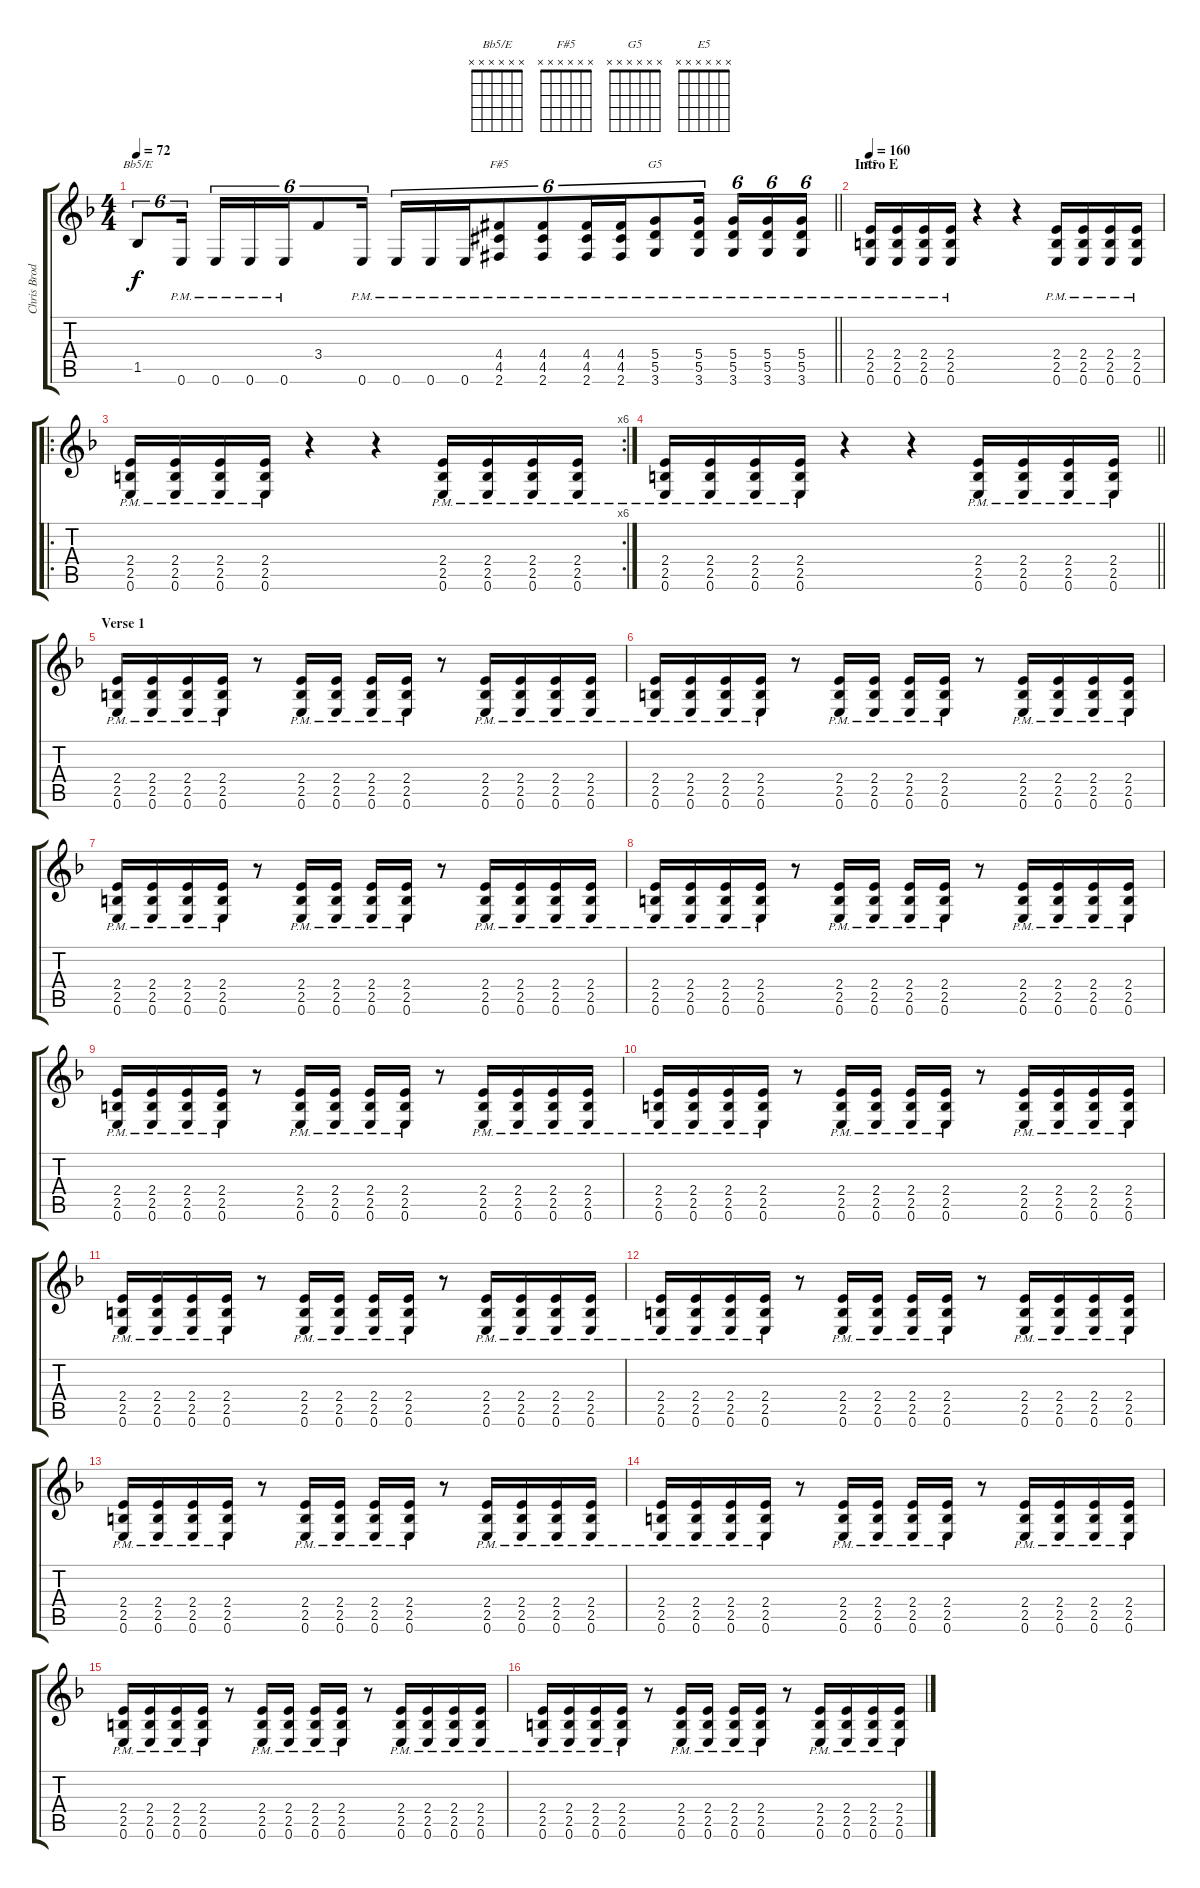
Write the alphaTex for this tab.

\track ("Chris Broderick - Rhythm 2" "Chris Brod") {instrument distortionguitar}
\staff {score tabs}
\tuning (E4 B3 G3 D3 A2 E2) {hide}
\chord ("Bb5/E" x x x x x x)
\chord ("F#5" x x x x x x)
\chord ("G5" x x x x x x)
\chord ("E5" x x x x x x)
\ts (4 4)
\tempo 72
\clef g2
\barLineRight lightlight
\ks f
1.5.8{tu (6 4) ch "Bb5/E" dy f} 0.6{pm}.16{tu (6 4)} 0.6{pm}.16{tu (6 4)} 0.6{pm}.16{tu (6 4)} 0.6{pm}.16{tu (6 4)} 3.4.8{tu (6 4)} 0.6{pm}.16{tu (6 4)} 0.6{pm}.16{tu (6 4)} 0.6{pm}.16{tu (6 4)} 0.6{pm}.16{tu (6 4)} (4.4{pm acc #} 4.5{pm acc #} 2.6{pm acc #}).8{tu (6 4) ch "F#5"} (4.4{pm acc #} 4.5{pm acc #} 2.6{pm acc #}).8{tu (6 4)} (4.4{pm acc #} 4.5{pm acc #} 2.6{pm acc #}).16{tu (6 4)} (4.4{pm acc #} 4.5{pm acc #} 2.6{pm acc #}).16{tu (6 4)} (5.4{pm} 5.5{pm} 3.6{pm}).8{tu (6 4) ch "G5"} (5.4{pm} 5.5{pm} 3.6{pm}).16{tu (6 4)} (5.4{pm} 5.5{pm} 3.6{pm}).16{tu (6 4)} (5.4{pm} 5.5{pm} 3.6{pm}).16{tu (6 4)} (5.4{pm} 5.5{pm} 3.6{pm}).16{tu (6 4)} |
\section ("" "Intro E")
\tempo 160
(2.4{pm} 2.5{pm} 0.6{pm}).16{ch "E5"} (2.4{pm} 2.5{pm} 0.6{pm}).16 (2.4{pm} 2.5{pm} 0.6{pm}).16 (2.4{pm} 2.5{pm} 0.6{pm}).16 r.4 r.4 (2.4{pm} 2.5{pm} 0.6{pm}).16 (2.4{pm} 2.5{pm} 0.6{pm}).16 (2.4{pm} 2.5{pm} 0.6{pm}).16 (2.4{pm} 2.5{pm} 0.6{pm}).16 |
\ro
\rc 6
(2.4{pm} 2.5{pm} 0.6{pm}).16 (2.4{pm} 2.5{pm} 0.6{pm}).16 (2.4{pm} 2.5{pm} 0.6{pm}).16 (2.4{pm} 2.5{pm} 0.6{pm}).16 r.4 r.4 (2.4{pm} 2.5{pm} 0.6{pm}).16 (2.4{pm} 2.5{pm} 0.6{pm}).16 (2.4{pm} 2.5{pm} 0.6{pm}).16 (2.4{pm} 2.5{pm} 0.6{pm}).16 |
\barLineRight lightlight
(2.4{pm} 2.5{pm} 0.6{pm}).16 (2.4{pm} 2.5{pm} 0.6{pm}).16 (2.4{pm} 2.5{pm} 0.6{pm}).16 (2.4{pm} 2.5{pm} 0.6{pm}).16 r.4 r.4 (2.4{pm} 2.5{pm} 0.6{pm}).16 (2.4{pm} 2.5{pm} 0.6{pm}).16 (2.4{pm} 2.5{pm} 0.6{pm}).16 (2.4{pm} 2.5{pm} 0.6{pm}).16 |
\section ("" "Verse 1")
(2.4{pm} 2.5{pm} 0.6{pm}).16 (2.4{pm} 2.5{pm} 0.6{pm}).16 (2.4{pm} 2.5{pm} 0.6{pm}).16 (2.4{pm} 2.5{pm} 0.6{pm}).16 r.8 (2.4{pm} 2.5{pm} 0.6{pm}).16 (2.4{pm} 2.5{pm} 0.6{pm}).16 (2.4{pm} 2.5{pm} 0.6{pm}).16 (2.4{pm} 2.5{pm} 0.6{pm}).16 r.8 (2.4{pm} 2.5{pm} 0.6{pm}).16 (2.4{pm} 2.5{pm} 0.6{pm}).16 (2.4{pm} 2.5{pm} 0.6{pm}).16 (2.4{pm} 2.5{pm} 0.6{pm}).16 |
(2.4{pm} 2.5{pm} 0.6{pm}).16 (2.4{pm} 2.5{pm} 0.6{pm}).16 (2.4{pm} 2.5{pm} 0.6{pm}).16 (2.4{pm} 2.5{pm} 0.6{pm}).16 r.8 (2.4{pm} 2.5{pm} 0.6{pm}).16 (2.4{pm} 2.5{pm} 0.6{pm}).16 (2.4{pm} 2.5{pm} 0.6{pm}).16 (2.4{pm} 2.5{pm} 0.6{pm}).16 r.8 (2.4{pm} 2.5{pm} 0.6{pm}).16 (2.4{pm} 2.5{pm} 0.6{pm}).16 (2.4{pm} 2.5{pm} 0.6{pm}).16 (2.4{pm} 2.5{pm} 0.6{pm}).16 |
(2.4{pm} 2.5{pm} 0.6{pm}).16 (2.4{pm} 2.5{pm} 0.6{pm}).16 (2.4{pm} 2.5{pm} 0.6{pm}).16 (2.4{pm} 2.5{pm} 0.6{pm}).16 r.8 (2.4{pm} 2.5{pm} 0.6{pm}).16 (2.4{pm} 2.5{pm} 0.6{pm}).16 (2.4{pm} 2.5{pm} 0.6{pm}).16 (2.4{pm} 2.5{pm} 0.6{pm}).16 r.8 (2.4{pm} 2.5{pm} 0.6{pm}).16 (2.4{pm} 2.5{pm} 0.6{pm}).16 (2.4{pm} 2.5{pm} 0.6{pm}).16 (2.4{pm} 2.5{pm} 0.6{pm}).16 |
(2.4{pm} 2.5{pm} 0.6{pm}).16 (2.4{pm} 2.5{pm} 0.6{pm}).16 (2.4{pm} 2.5{pm} 0.6{pm}).16 (2.4{pm} 2.5{pm} 0.6{pm}).16 r.8 (2.4{pm} 2.5{pm} 0.6{pm}).16 (2.4{pm} 2.5{pm} 0.6{pm}).16 (2.4{pm} 2.5{pm} 0.6{pm}).16 (2.4{pm} 2.5{pm} 0.6{pm}).16 r.8 (2.4{pm} 2.5{pm} 0.6{pm}).16 (2.4{pm} 2.5{pm} 0.6{pm}).16 (2.4{pm} 2.5{pm} 0.6{pm}).16 (2.4{pm} 2.5{pm} 0.6{pm}).16 |
(2.4{pm} 2.5{pm} 0.6{pm}).16 (2.4{pm} 2.5{pm} 0.6{pm}).16 (2.4{pm} 2.5{pm} 0.6{pm}).16 (2.4{pm} 2.5{pm} 0.6{pm}).16 r.8 (2.4{pm} 2.5{pm} 0.6{pm}).16 (2.4{pm} 2.5{pm} 0.6{pm}).16 (2.4{pm} 2.5{pm} 0.6{pm}).16 (2.4{pm} 2.5{pm} 0.6{pm}).16 r.8 (2.4{pm} 2.5{pm} 0.6{pm}).16 (2.4{pm} 2.5{pm} 0.6{pm}).16 (2.4{pm} 2.5{pm} 0.6{pm}).16 (2.4{pm} 2.5{pm} 0.6{pm}).16 |
(2.4{pm} 2.5{pm} 0.6{pm}).16 (2.4{pm} 2.5{pm} 0.6{pm}).16 (2.4{pm} 2.5{pm} 0.6{pm}).16 (2.4{pm} 2.5{pm} 0.6{pm}).16 r.8 (2.4{pm} 2.5{pm} 0.6{pm}).16 (2.4{pm} 2.5{pm} 0.6{pm}).16 (2.4{pm} 2.5{pm} 0.6{pm}).16 (2.4{pm} 2.5{pm} 0.6{pm}).16 r.8 (2.4{pm} 2.5{pm} 0.6{pm}).16 (2.4{pm} 2.5{pm} 0.6{pm}).16 (2.4{pm} 2.5{pm} 0.6{pm}).16 (2.4{pm} 2.5{pm} 0.6{pm}).16 |
(2.4{pm} 2.5{pm} 0.6{pm}).16 (2.4{pm} 2.5{pm} 0.6{pm}).16 (2.4{pm} 2.5{pm} 0.6{pm}).16 (2.4{pm} 2.5{pm} 0.6{pm}).16 r.8 (2.4{pm} 2.5{pm} 0.6{pm}).16 (2.4{pm} 2.5{pm} 0.6{pm}).16 (2.4{pm} 2.5{pm} 0.6{pm}).16 (2.4{pm} 2.5{pm} 0.6{pm}).16 r.8 (2.4{pm} 2.5{pm} 0.6{pm}).16 (2.4{pm} 2.5{pm} 0.6{pm}).16 (2.4{pm} 2.5{pm} 0.6{pm}).16 (2.4{pm} 2.5{pm} 0.6{pm}).16 |
(2.4{pm} 2.5{pm} 0.6{pm}).16 (2.4{pm} 2.5{pm} 0.6{pm}).16 (2.4{pm} 2.5{pm} 0.6{pm}).16 (2.4{pm} 2.5{pm} 0.6{pm}).16 r.8 (2.4{pm} 2.5{pm} 0.6{pm}).16 (2.4{pm} 2.5{pm} 0.6{pm}).16 (2.4{pm} 2.5{pm} 0.6{pm}).16 (2.4{pm} 2.5{pm} 0.6{pm}).16 r.8 (2.4{pm} 2.5{pm} 0.6{pm}).16 (2.4{pm} 2.5{pm} 0.6{pm}).16 (2.4{pm} 2.5{pm} 0.6{pm}).16 (2.4{pm} 2.5{pm} 0.6{pm}).16 |
(2.4{pm} 2.5{pm} 0.6{pm}).16 (2.4{pm} 2.5{pm} 0.6{pm}).16 (2.4{pm} 2.5{pm} 0.6{pm}).16 (2.4{pm} 2.5{pm} 0.6{pm}).16 r.8 (2.4{pm} 2.5{pm} 0.6{pm}).16 (2.4{pm} 2.5{pm} 0.6{pm}).16 (2.4{pm} 2.5{pm} 0.6{pm}).16 (2.4{pm} 2.5{pm} 0.6{pm}).16 r.8 (2.4{pm} 2.5{pm} 0.6{pm}).16 (2.4{pm} 2.5{pm} 0.6{pm}).16 (2.4{pm} 2.5{pm} 0.6{pm}).16 (2.4{pm} 2.5{pm} 0.6{pm}).16 |
(2.4{pm} 2.5{pm} 0.6{pm}).16 (2.4{pm} 2.5{pm} 0.6{pm}).16 (2.4{pm} 2.5{pm} 0.6{pm}).16 (2.4{pm} 2.5{pm} 0.6{pm}).16 r.8 (2.4{pm} 2.5{pm} 0.6{pm}).16 (2.4{pm} 2.5{pm} 0.6{pm}).16 (2.4{pm} 2.5{pm} 0.6{pm}).16 (2.4{pm} 2.5{pm} 0.6{pm}).16 r.8 (2.4{pm} 2.5{pm} 0.6{pm}).16 (2.4{pm} 2.5{pm} 0.6{pm}).16 (2.4{pm} 2.5{pm} 0.6{pm}).16 (2.4{pm} 2.5{pm} 0.6{pm}).16 |
(2.4{pm} 2.5{pm} 0.6{pm}).16 (2.4{pm} 2.5{pm} 0.6{pm}).16 (2.4{pm} 2.5{pm} 0.6{pm}).16 (2.4{pm} 2.5{pm} 0.6{pm}).16 r.8 (2.4{pm} 2.5{pm} 0.6{pm}).16 (2.4{pm} 2.5{pm} 0.6{pm}).16 (2.4{pm} 2.5{pm} 0.6{pm}).16 (2.4{pm} 2.5{pm} 0.6{pm}).16 r.8 (2.4{pm} 2.5{pm} 0.6{pm}).16 (2.4{pm} 2.5{pm} 0.6{pm}).16 (2.4{pm} 2.5{pm} 0.6{pm}).16 (2.4{pm} 2.5{pm} 0.6{pm}).16 |
(2.4{pm} 2.5{pm} 0.6{pm}).16 (2.4{pm} 2.5{pm} 0.6{pm}).16 (2.4{pm} 2.5{pm} 0.6{pm}).16 (2.4{pm} 2.5{pm} 0.6{pm}).16 r.8 (2.4{pm} 2.5{pm} 0.6{pm}).16 (2.4{pm} 2.5{pm} 0.6{pm}).16 (2.4{pm} 2.5{pm} 0.6{pm}).16 (2.4{pm} 2.5{pm} 0.6{pm}).16 r.8 (2.4{pm} 2.5{pm} 0.6{pm}).16 (2.4{pm} 2.5{pm} 0.6{pm}).16 (2.4{pm} 2.5{pm} 0.6{pm}).16 (2.4{pm} 2.5{pm} 0.6{pm}).16
